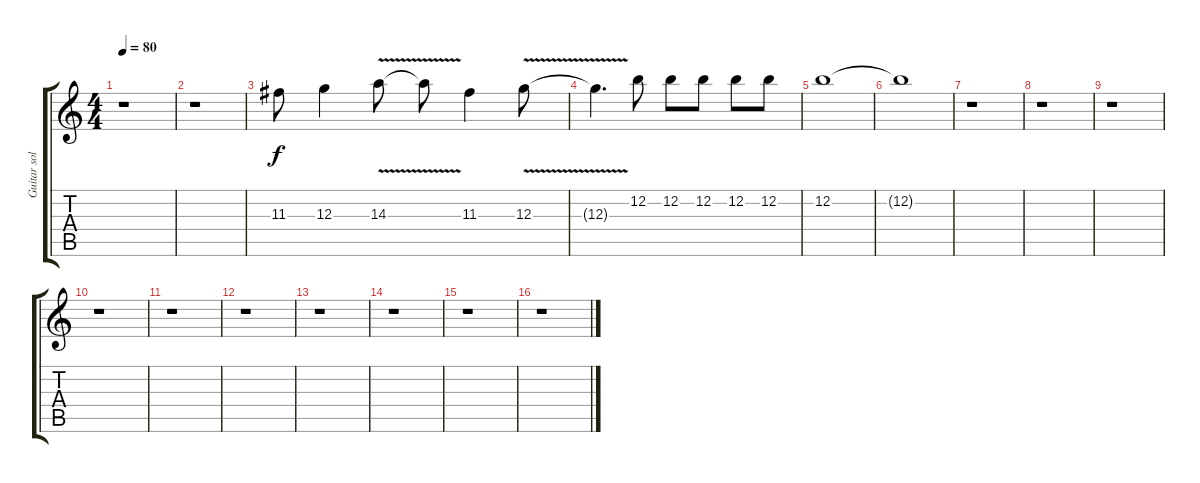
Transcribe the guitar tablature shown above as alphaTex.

\track ("Guitar solo 2" "Guitar sol") {instrument overdrivenguitar}
\staff {score tabs}
\tuning (E4 B3 G3 D3 A2 E2) {hide}
\ts (4 4)
\tempo 80
\clef g2
\ks c
r.1{dy f} |
r.1 |
11.3.8 12.3.4 14.3{v}.8 14.3{t}.8 11.3.4 12.3{v}.8 |
12.3{t}.4{d} 12.2.8 12.2.8 12.2.8 12.2.8 12.2.8 |
12.2.1 |
12.2{t}.1 |
r.1 |
r.1 |
r.1 |
r.1 |
r.1 |
r.1 |
r.1 |
r.1 |
r.1 |
r.1
